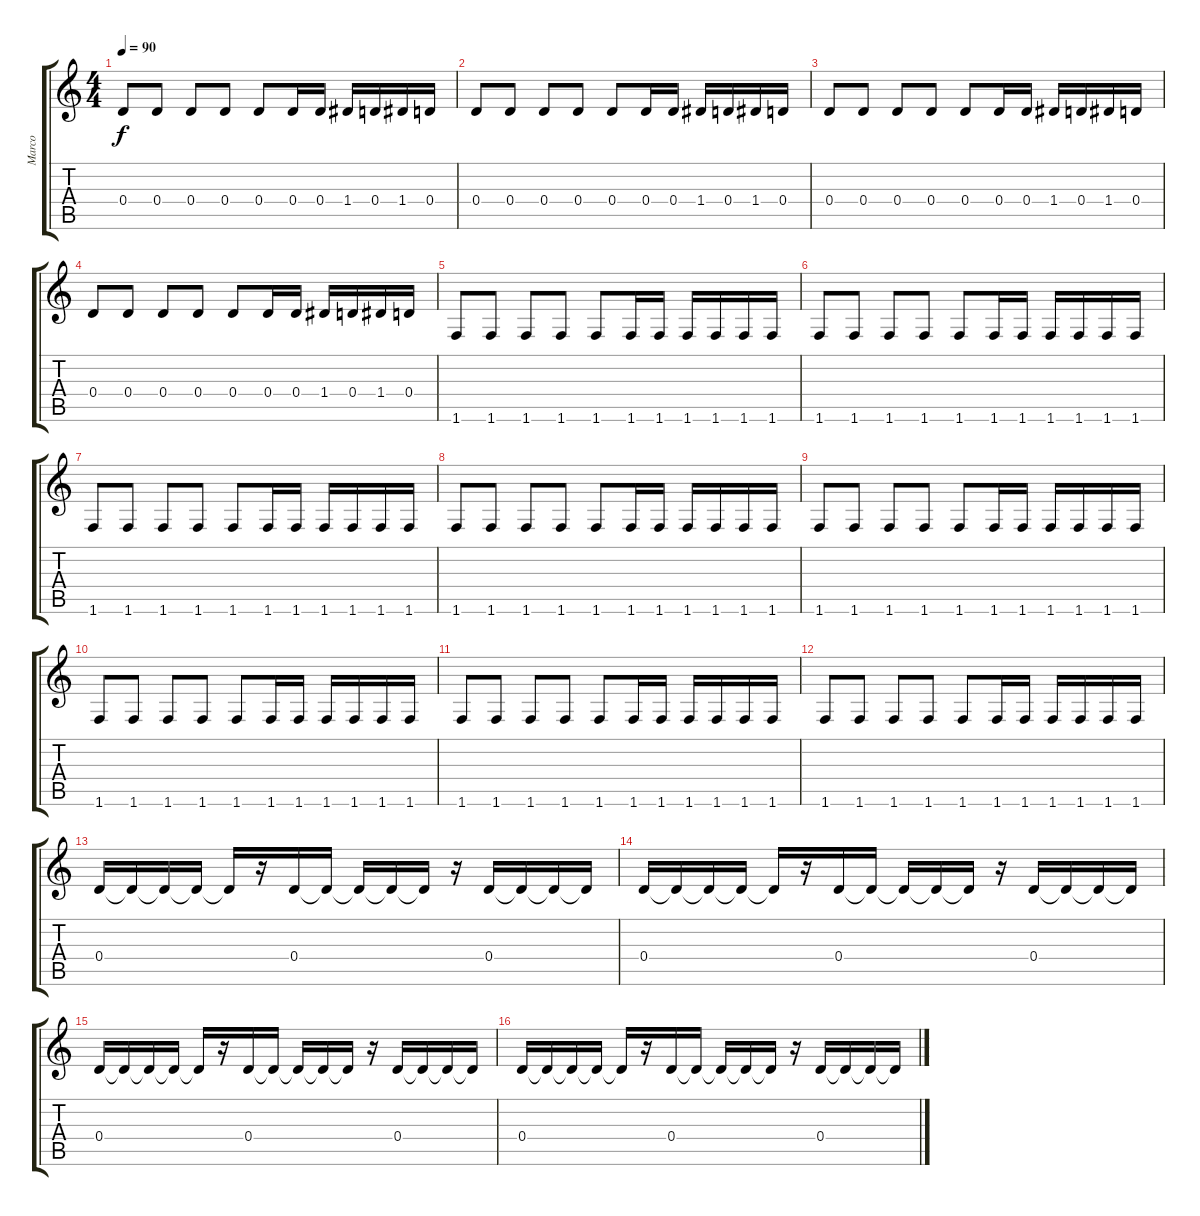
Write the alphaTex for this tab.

\track ("Marco" "Marco") {instrument synthbass2}
\staff {score tabs}
\tuning (E4 B3 G3 D3 A2 E2) {hide}
\ts (4 4)
\tempo 90
\clef g2
\ks c
0.4.8{dy f} 0.4.8 0.4.8 0.4.8 0.4.8 0.4.16 0.4.16 1.4.16 0.4.16 1.4.16 0.4.16 |
0.4.8 0.4.8 0.4.8 0.4.8 0.4.8 0.4.16 0.4.16 1.4.16 0.4.16 1.4.16 0.4.16 |
0.4.8 0.4.8 0.4.8 0.4.8 0.4.8 0.4.16 0.4.16 1.4.16 0.4.16 1.4.16 0.4.16 |
0.4.8 0.4.8 0.4.8 0.4.8 0.4.8 0.4.16 0.4.16 1.4.16 0.4.16 1.4.16 0.4.16 |
1.6.8 1.6.8 1.6.8 1.6.8 1.6.8 1.6.16 1.6.16 1.6.16 1.6.16 1.6.16 1.6.16 |
1.6.8 1.6.8 1.6.8 1.6.8 1.6.8 1.6.16 1.6.16 1.6.16 1.6.16 1.6.16 1.6.16 |
1.6.8 1.6.8 1.6.8 1.6.8 1.6.8 1.6.16 1.6.16 1.6.16 1.6.16 1.6.16 1.6.16 |
1.6.8 1.6.8 1.6.8 1.6.8 1.6.8 1.6.16 1.6.16 1.6.16 1.6.16 1.6.16 1.6.16 |
1.6.8 1.6.8 1.6.8 1.6.8 1.6.8 1.6.16 1.6.16 1.6.16 1.6.16 1.6.16 1.6.16 |
1.6.8 1.6.8 1.6.8 1.6.8 1.6.8 1.6.16 1.6.16 1.6.16 1.6.16 1.6.16 1.6.16 |
1.6.8 1.6.8 1.6.8 1.6.8 1.6.8 1.6.16 1.6.16 1.6.16 1.6.16 1.6.16 1.6.16 |
1.6.8 1.6.8 1.6.8 1.6.8 1.6.8 1.6.16 1.6.16 1.6.16 1.6.16 1.6.16 1.6.16 |
0.4.16 0.4{t}.16 0.4{t}.16 0.4{t}.16 0.4{t}.16 r.16 0.4.16 0.4{t}.16 0.4{t}.16 0.4{t}.16 0.4{t}.16 r.16 0.4.16 0.4{t}.16 0.4{t}.16 0.4{t}.16 |
0.4.16 0.4{t}.16 0.4{t}.16 0.4{t}.16 0.4{t}.16 r.16 0.4.16 0.4{t}.16 0.4{t}.16 0.4{t}.16 0.4{t}.16 r.16 0.4.16 0.4{t}.16 0.4{t}.16 0.4{t}.16 |
0.4.16 0.4{t}.16 0.4{t}.16 0.4{t}.16 0.4{t}.16 r.16 0.4.16 0.4{t}.16 0.4{t}.16 0.4{t}.16 0.4{t}.16 r.16 0.4.16 0.4{t}.16 0.4{t}.16 0.4{t}.16 |
0.4.16 0.4{t}.16 0.4{t}.16 0.4{t}.16 0.4{t}.16 r.16 0.4.16 0.4{t}.16 0.4{t}.16 0.4{t}.16 0.4{t}.16 r.16 0.4.16 0.4{t}.16 0.4{t}.16 0.4{t}.16
